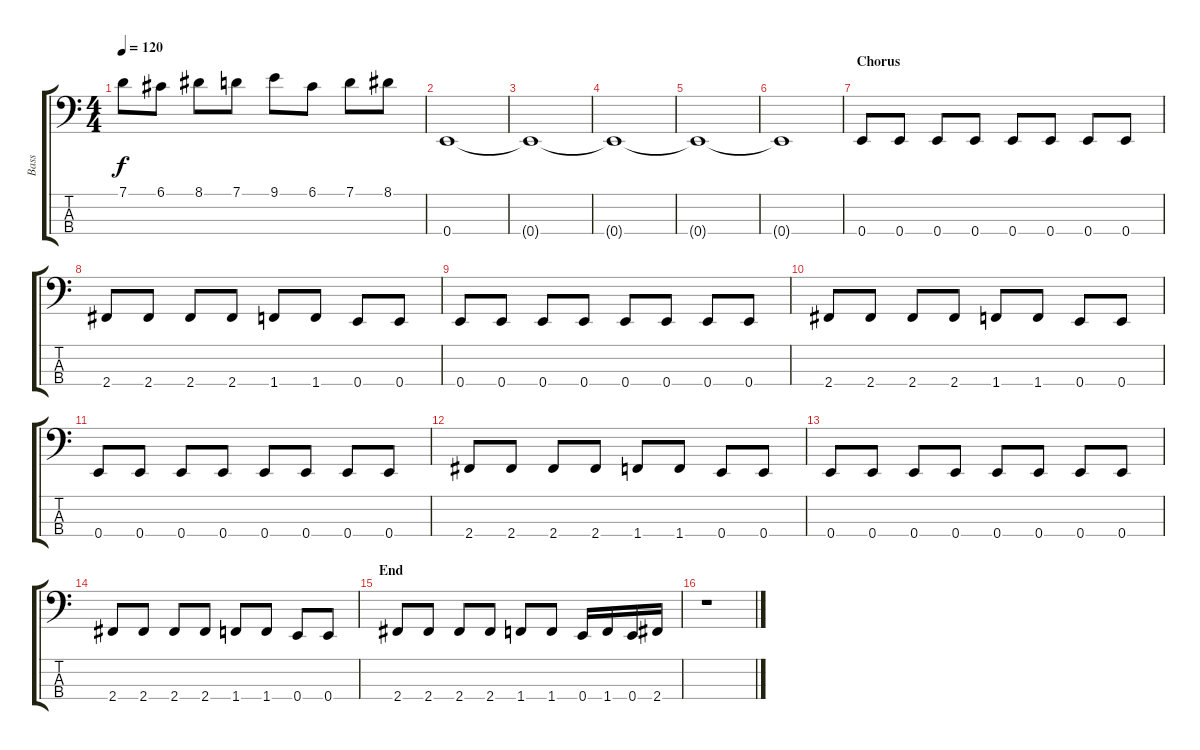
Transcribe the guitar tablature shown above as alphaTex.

\track ("Bass" "Bass") {instrument slapbass1}
\staff {score tabs}
\tuning (G2 D2 A1 E1) {hide}
\ts (4 4)
\tempo 120
\clef f4
\ks c
7.1.8{dy f} 6.1.8 8.1.8 7.1.8 9.1.8 6.1.8 7.1.8 8.1.8 |
0.4.1{volume 13} |
0.4{t}.1 |
0.4{t}.1 |
0.4{t}.1 |
0.4{t}.1 |
\section ("" "Chorus")
0.4.8 0.4.8 0.4.8 0.4.8 0.4.8 0.4.8 0.4.8 0.4.8 |
2.4.8 2.4.8 2.4.8 2.4.8 1.4.8 1.4.8 0.4.8 0.4.8 |
0.4.8 0.4.8 0.4.8 0.4.8 0.4.8 0.4.8 0.4.8 0.4.8 |
2.4.8 2.4.8 2.4.8 2.4.8 1.4.8 1.4.8 0.4.8 0.4.8 |
0.4.8 0.4.8 0.4.8 0.4.8 0.4.8 0.4.8 0.4.8 0.4.8 |
2.4.8 2.4.8 2.4.8 2.4.8 1.4.8 1.4.8 0.4.8 0.4.8 |
0.4.8 0.4.8 0.4.8 0.4.8 0.4.8 0.4.8 0.4.8 0.4.8 |
2.4.8 2.4.8 2.4.8 2.4.8 1.4.8 1.4.8 0.4.8 0.4.8 |
\section ("" "End")
2.4.8 2.4.8 2.4.8 2.4.8 1.4.8 1.4.8 0.4.16 1.4.16 0.4.16 2.4.16 |
r.1
